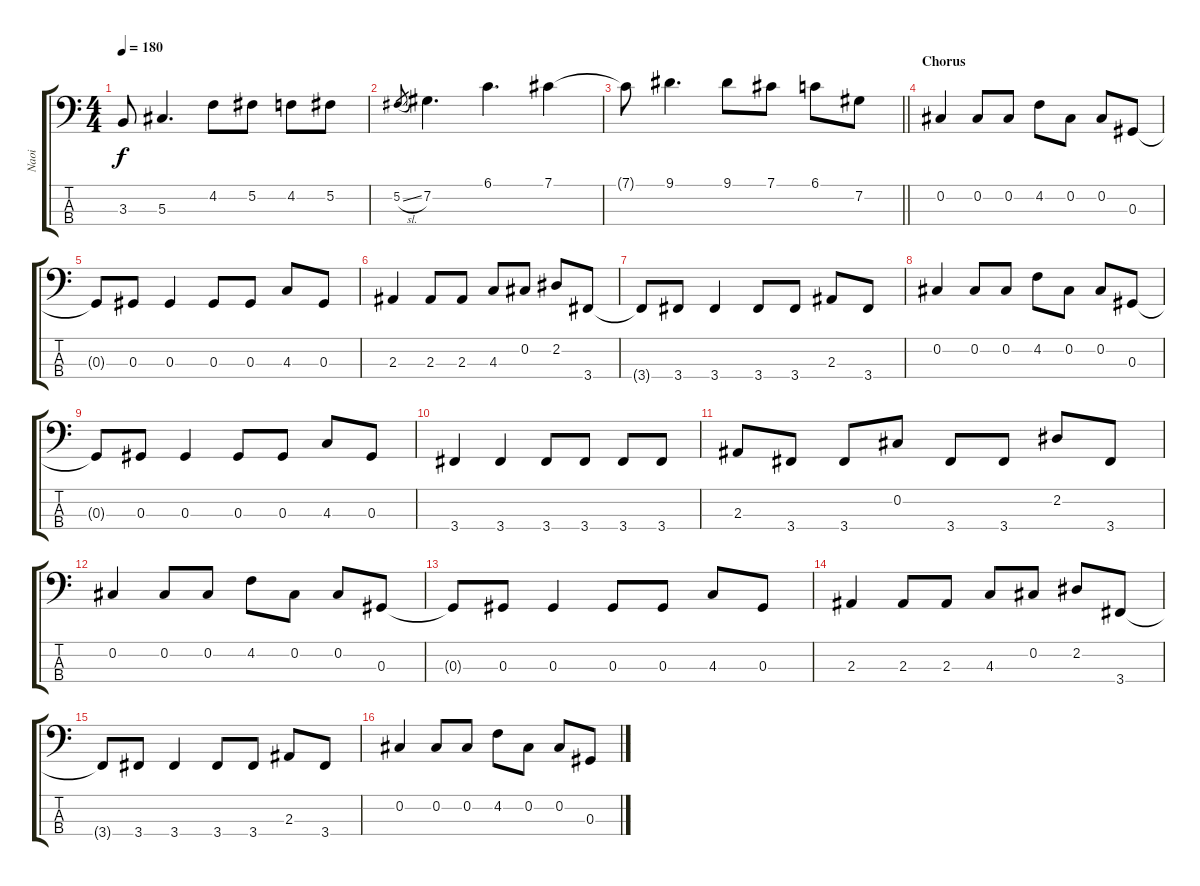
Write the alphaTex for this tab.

\track ("Naoi" "Naoi") {instrument electricbasspick}
\staff {score tabs}
\tuning (Gb2 Db2 Ab1 Eb1) {hide}
\ts (4 4)
\tempo 180
\clef f4
\ks c
3.3{t}.8{dy f} 5.3.4{d} 4.2.8 5.2.8 4.2.8 5.2.8 |
5.2{sl}.8{gr} 7.2.4{d} 6.1.4{d} 7.1.4 |
\barLineRight lightlight
7.1{t}.8 9.1.4{d} 9.1.8 7.1.8 6.1.8 7.2.8 |
\section ("" "Chorus")
0.2.4 0.2.8 0.2.8 4.2.8 0.2.8 0.2.8 0.3.8 |
0.3{t}.8 0.3.8 0.3.4 0.3.8 0.3.8 4.3.8 0.3.8 |
2.3.4 2.3.8 2.3.8 4.3.8 0.2.8 2.2.8 3.4.8 |
3.4{t}.8 3.4.8 3.4.4 3.4.8 3.4.8 2.3.8 3.4.8 |
0.2.4 0.2.8 0.2.8 4.2.8 0.2.8 0.2.8 0.3.8 |
0.3{t}.8 0.3.8 0.3.4 0.3.8 0.3.8 4.3.8 0.3.8 |
3.4.4 3.4.4 3.4.8 3.4.8 3.4.8 3.4.8 |
2.3.8 3.4.8 3.4.8 0.2.8 3.4.8 3.4.8 2.2.8 3.4.8 |
0.2.4 0.2.8 0.2.8 4.2.8 0.2.8 0.2.8 0.3.8 |
0.3{t}.8 0.3.8 0.3.4 0.3.8 0.3.8 4.3.8 0.3.8 |
2.3.4 2.3.8 2.3.8 4.3.8 0.2.8 2.2.8 3.4.8 |
3.4{t}.8 3.4.8 3.4.4 3.4.8 3.4.8 2.3.8 3.4.8 |
0.2.4 0.2.8 0.2.8 4.2.8 0.2.8 0.2.8 0.3.8
